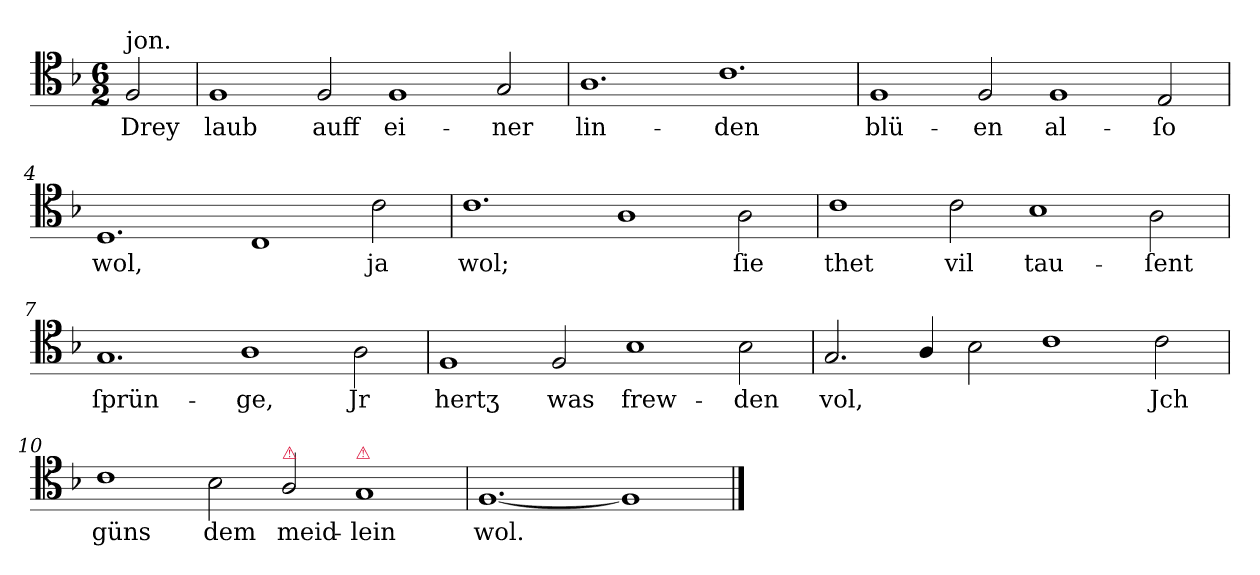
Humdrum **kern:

**kern	**text
*part1	*part1
*staff1	*staff1
*clefC4	*
*k[b-]	*
*F:ion	*
*M6/2	*
=	=
!LO:TX:a:t=jon.	!
2F	Drey
=1	=1
1F	laub
2F	auff
1F	ei-
2G	-ner
=2	=2
1.A	lin-
1.c	-den
=3	=3
1F	blü-
2F	-en
1F	al-
2E	-ſo
=4	=4
1.D	wol,
1C	.
2c	ja
=5	=5
1.c	wol;
1A	.
2A	ſie
=6	=6
1c	thet
2c	vil
1B-	tau-
2A	-ſent
=7	=7
1.G	ſprün-
1A	-ge,
2A	Jr
=8	=8
1F	hertʒ
2F	was
1B-	frew-
2B-	-den
=9	=9
2.G	vol,
4A/	.
2B-	.
1c	.
2c	Jch
=10	=10
1c	güns
2B-	dem
!LO:TX:a:color=crimson:t=⚠	!
2A/	meid-
!LO:TX:a:color=crimson:t=⚠	!
1G	-lein
=11	=11
[1.F/	wol.
1F]	.
==	==
*-	*-
